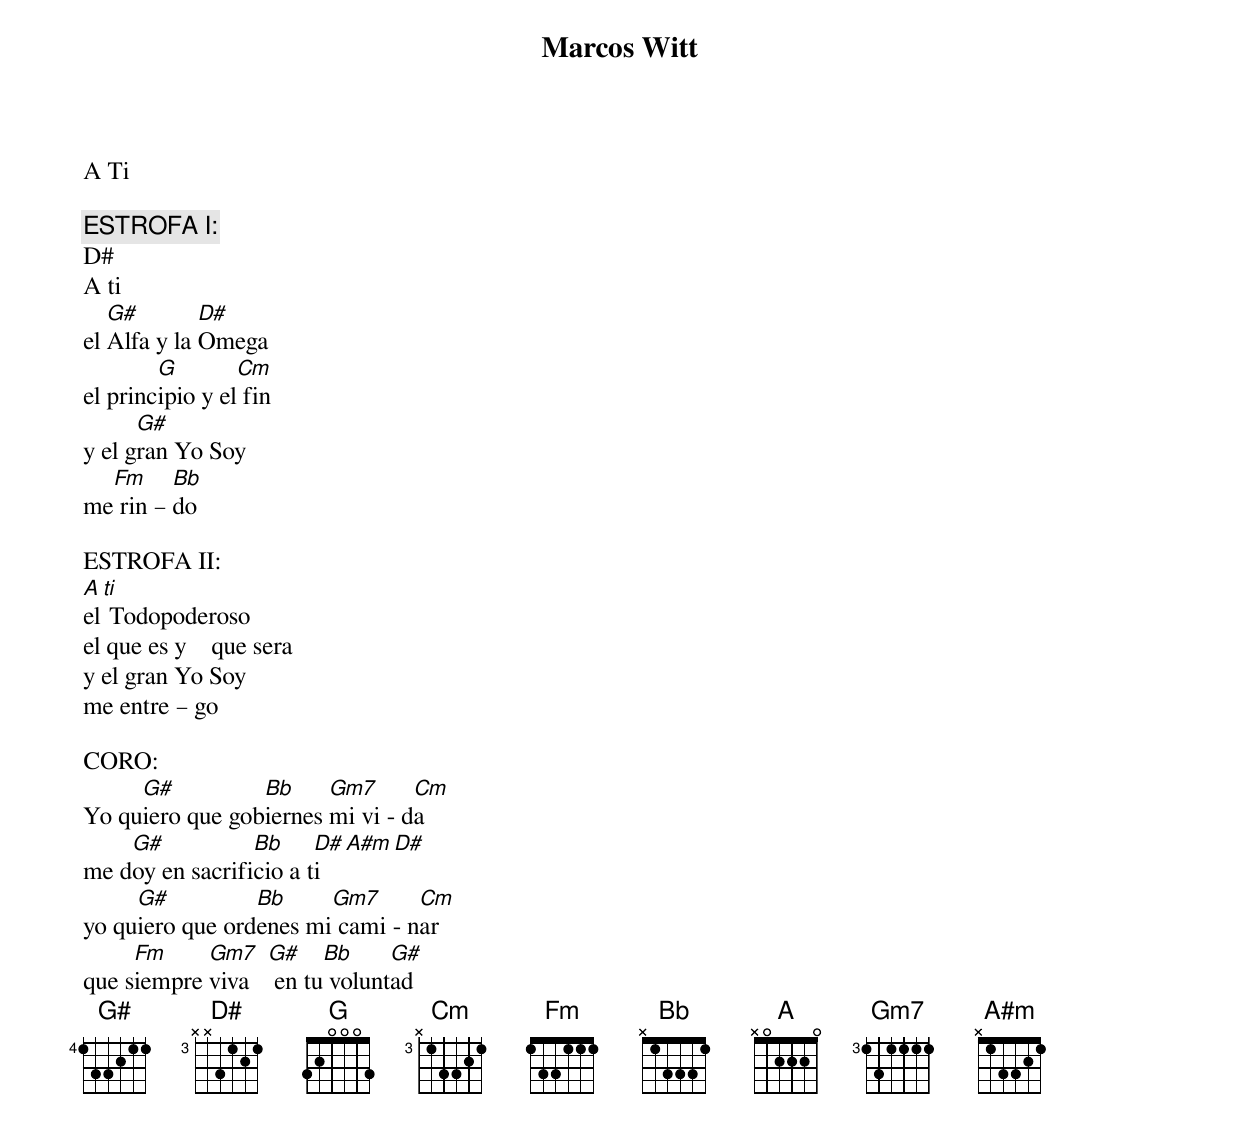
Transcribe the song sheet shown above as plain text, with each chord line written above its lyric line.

Marcos Witt
A Ti

ESTROFA I:
D#
A ti
   G#        D#
el Alfa y la Omega
        G        Cm
el principio y el fin
      G#
y el gran Yo Soy
  Fm     Bb
me rin – do

ESTROFA II:
A ti
el Todopoderoso
el que es y    que sera
y el gran Yo Soy
me entre – go

CORO:
     G#          Bb     Gm7      Cm
Yo quiero que gobiernes mi vi - da
    G#           Bb     D#   A#m   D#
me doy en sacrificio a ti
     G#          Bb     Gm7      Cm
yo quiero que ordenes mi cami - nar
     Fm     Gm7    G#    Bb     G#
que siempre viva    en tu voluntad
